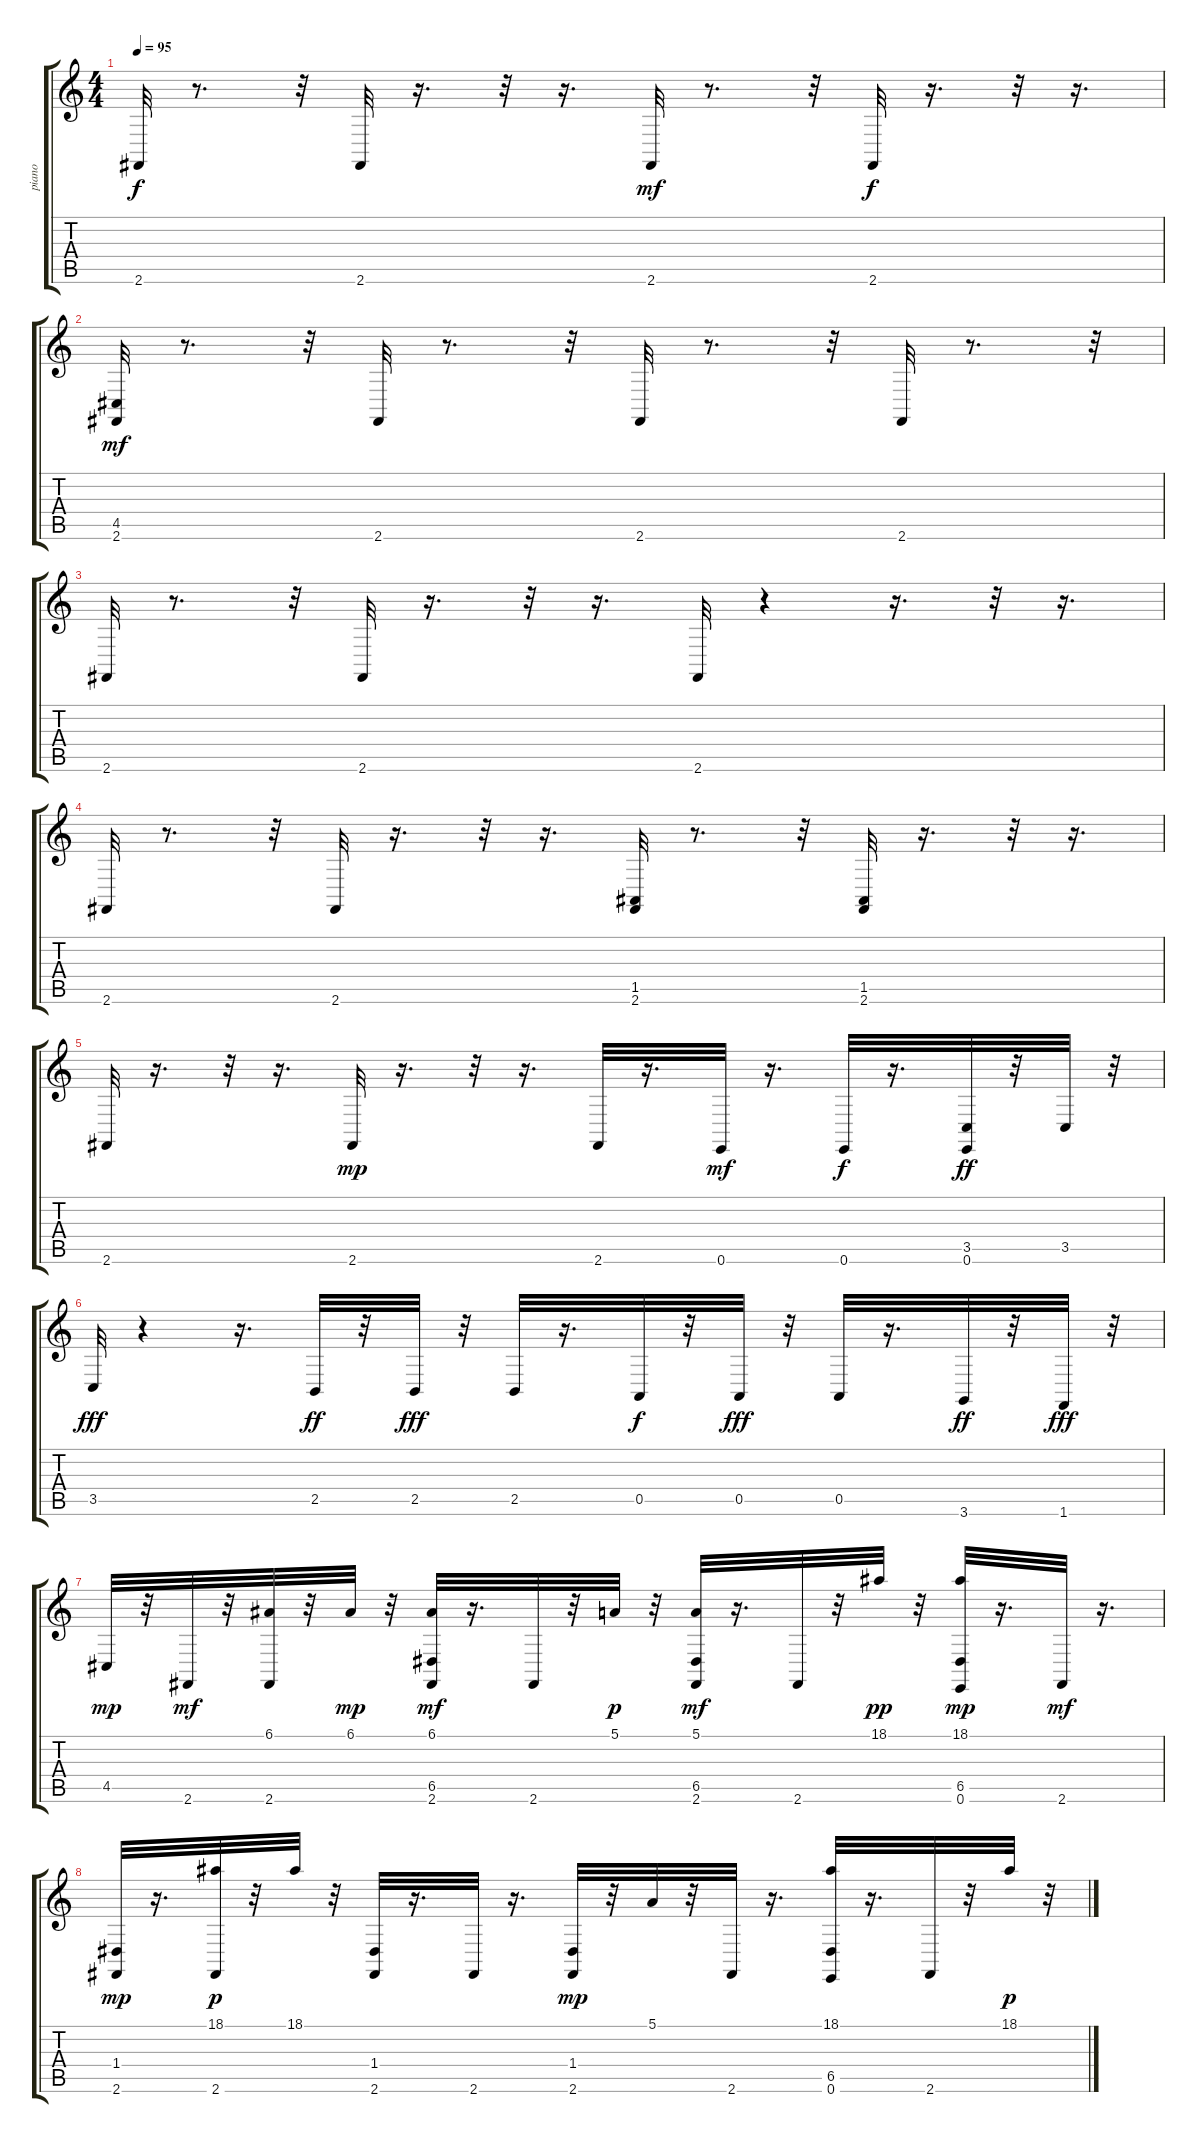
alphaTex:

\track ("piano" "piano") {instrument acousticgrandpiano}
\staff {score tabs}
\tuning (E4 B3 G3 D3 A2 E2) {hide}
\ts (4 4)
\tempo 95
\clef g2
\ks c
2.6.32{dy f} r.8{d} r.32 2.6.32 r.16{d} r.32 r.16{d} 2.6.32{dy mf} r.8{d} r.32 2.6.32{dy f} r.16{d} r.32 r.16{d} |
(4.5 2.6).32{dy mf} r.8{d} r.32 2.6.32 r.8{d} r.32 2.6.32 r.8{d} r.32 2.6.32 r.8{d} r.32 |
2.6.32 r.8{d} r.32 2.6.32 r.16{d} r.32 r.16{d} 2.6.32 r.4 r.16{d} r.32 r.16{d} |
2.6.32 r.8{d} r.32 2.6.32 r.16{d} r.32 r.16{d} (1.5 2.6).32 r.8{d} r.32 (1.5 2.6).32 r.16{d} r.32 r.16{d} |
2.6.32 r.16{d} r.32 r.16{d} 2.6.32{dy mp} r.16{d} r.32 r.16{d} 2.6.32 r.16{d} 0.6.32{dy mf} r.16{d} 0.6.32{dy f} r.16{d} (3.5 0.6).32{dy ff} r.32 3.5.32 r.32 |
3.5.32{dy fff instrument acousticgrandpiano} r.4 r.16{d} 2.5.32{dy ff} r.32 2.5.32{dy fff} r.32 2.5.32 r.16{d} 0.5.32{dy f} r.32 0.5.32{dy fff} r.32 0.5.32 r.16{d} 3.6.32{dy ff} r.32 1.6.32{dy fff} r.32 |
4.5.32{dy mp instrument acousticgrandpiano} r.32 2.6.32{dy mf} r.32 (6.1 2.6).32 r.32 6.1.32{dy mp} r.32 (6.1 6.5 2.6).32{dy mf} r.16{d} 2.6.32 r.32 5.1.32{dy p} r.32 (5.1 6.5 2.6).32{dy mf} r.16{d} 2.6.32 r.32 18.1.32{dy pp} r.32 (18.1 6.5 0.6).32{dy mp} r.16{d} 2.6.32{dy mf} r.16{d} |
(1.4 2.6).32{dy mp} r.16{d} (18.1 2.6).32{dy p} r.32 18.1.32 r.32 (1.4 2.6).32 r.16{d} 2.6.32 r.16{d} (1.4 2.6).32{dy mp} r.32 5.1.32 r.32 2.6.32 r.16{d} (18.1 6.5 0.6).32 r.16{d} 2.6.32 r.32 18.1.32{dy p} r.32
